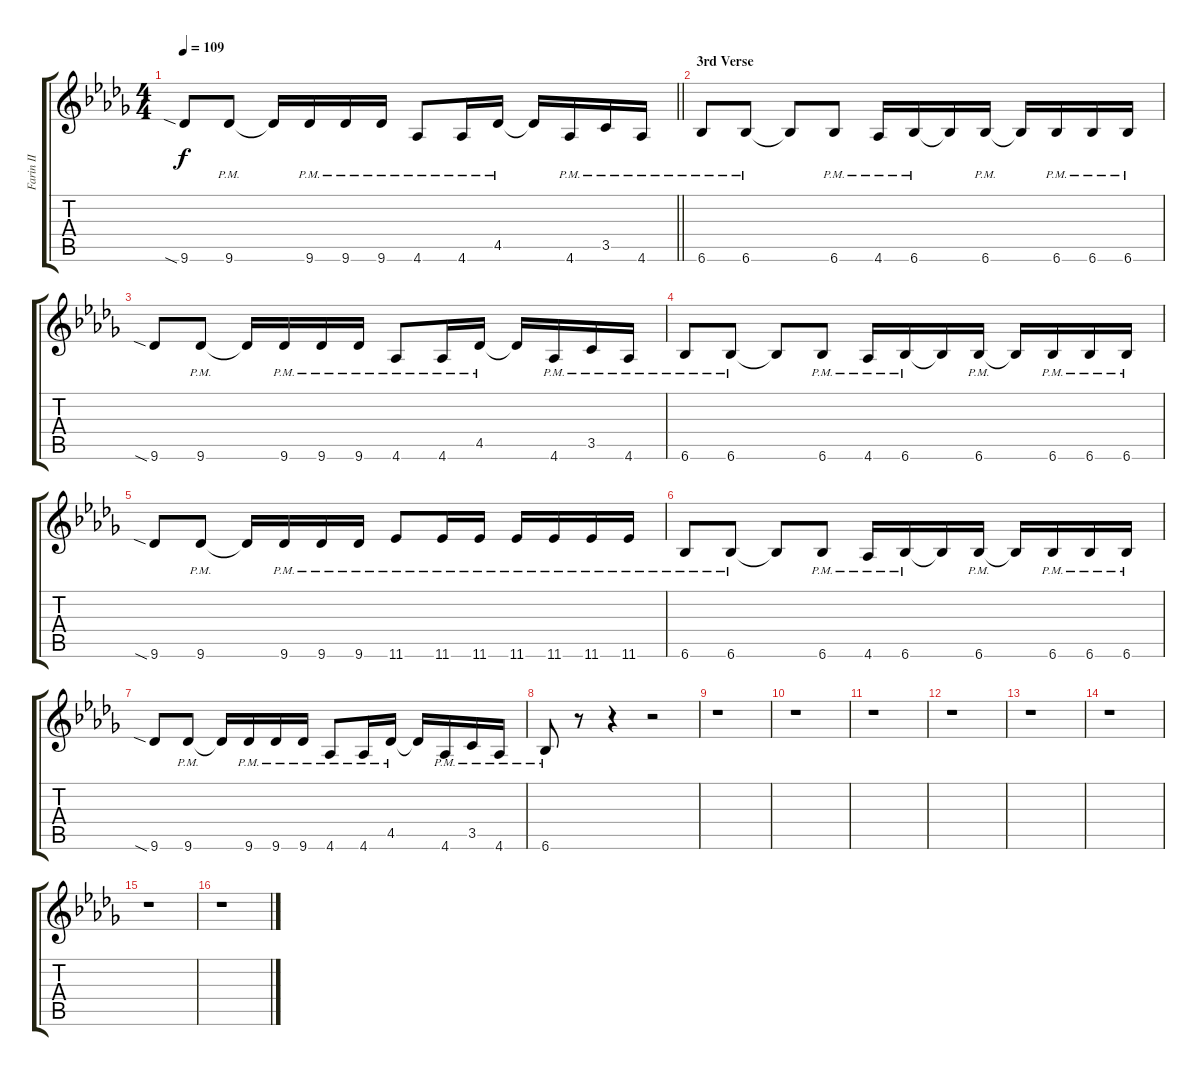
\track ("Farin II" "Farin II") {instrument distortionguitar}
\staff {score tabs}
\tuning (E4 B3 G3 D3 A2 E2) {hide}
\ts (4 4)
\tempo 109
\clef g2
\barLineRight lightlight
\ks bbminor
9.6{sia}.8{dy f} 9.6{pm}.8 9.6{t}.16 9.6{pm}.16 9.6{pm}.16 9.6{pm}.16 4.6{pm}.8 4.6{pm}.16 4.5{pm}.16 4.5{t}.16 4.6{pm}.16 3.5{pm}.16 4.6{pm}.16 |
\section ("" "3rd Verse")
6.6{pm}.8{instrument electricguitarmuted} 6.6{pm}.8 6.6{t}.8 6.6{pm}.8 4.6{pm}.16 6.6{pm}.16 6.6{t}.16 6.6{pm}.16 6.6{t}.16 6.6{pm}.16 6.6{pm}.16 6.6{pm}.16 |
9.6{sia}.8 9.6{pm}.8 9.6{t}.16 9.6{pm}.16 9.6{pm}.16 9.6{pm}.16 4.6{pm}.8 4.6{pm}.16 4.5{pm}.16 4.5{t}.16 4.6{pm}.16 3.5{pm}.16 4.6{pm}.16 |
6.6{pm}.8{instrument electricguitarmuted} 6.6{pm}.8 6.6{t}.8 6.6{pm}.8 4.6{pm}.16 6.6{pm}.16 6.6{t}.16 6.6{pm}.16 6.6{t}.16 6.6{pm}.16 6.6{pm}.16 6.6{pm}.16 |
9.6{sia}.8 9.6{pm}.8 9.6{t}.16 9.6{pm}.16 9.6{pm}.16 9.6{pm}.16 11.6{pm}.8 11.6{pm}.16 11.6{pm}.16 11.6{pm}.16 11.6{pm}.16 11.6{pm}.16 11.6{pm}.16 |
6.6{pm}.8{instrument electricguitarmuted} 6.6{pm}.8 6.6{t}.8 6.6{pm}.8 4.6{pm}.16 6.6{pm}.16 6.6{t}.16 6.6{pm}.16 6.6{t}.16 6.6{pm}.16 6.6{pm}.16 6.6{pm}.16 |
9.6{sia}.8 9.6{pm}.8 9.6{t}.16 9.6{pm}.16 9.6{pm}.16 9.6{pm}.16 4.6{pm}.8 4.6{pm}.16 4.5{pm}.16 4.5{t}.16 4.6{pm}.16 3.5{pm}.16 4.6{pm}.16 |
6.6{pm}.8 r.8 r.4 r.2 |
r.1 |
r.1 |
r.1 |
r.1 |
r.1 |
r.1 |
r.1 |
r.1
